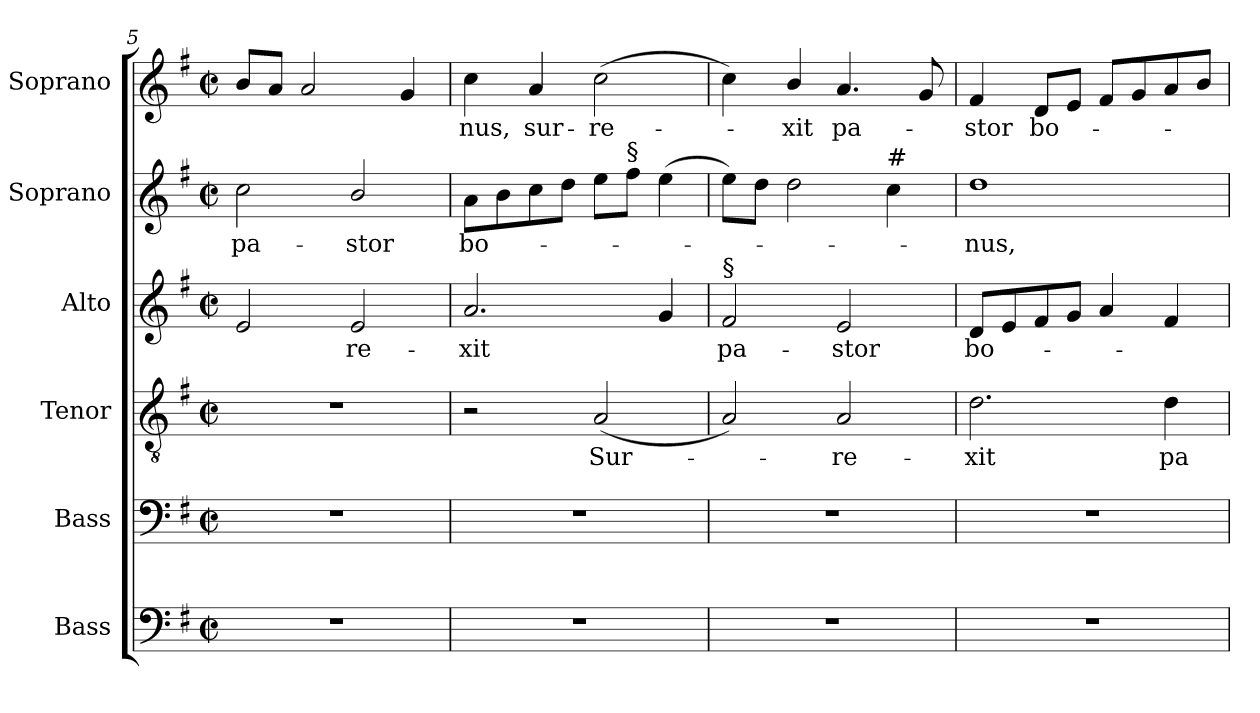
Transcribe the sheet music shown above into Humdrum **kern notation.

**kern	**kern	**kern	**text	**kern	**text	**kern	**text	**kern	**text
*part6	*part5	*part4	*part4	*part3	*part3	*part2	*part2	*part1	*part1
*staff6	*staff5	*staff4	*staff4	*staff3	*staff3	*staff2	*staff2	*staff1	*staff1
*I"Bass	*I"Bass	*I"Tenor	*	*I"Alto	*	*I"Soprano	*	*I"Soprano	*
*I'B.	*I'B.	*I'T.	*	*I'A.	*	*I'S.	*	*I'S.	*
*clefF4	*clefF4	*clefGv2	*	*clefG2	*	*clefG2	*	*clefG2	*
*	*	*ITrd7c12	*	*	*	*	*	*	*
*k[f#]	*k[f#]	*k[f#]	*	*k[f#]	*	*k[f#]	*	*k[f#]	*
*G:	*G:	*G:	*	*G:	*	*G:	*	*G:	*
*M2/2	*M2/2	*M2/2	*	*M2/2	*	*M2/2	*	*M2/2	*
*met(c|)	*met(c|)	*met(c|)	*	*met(c|)	*	*met(c|)	*	*met(c|)	*
=5	=5	=5	=5	=5	=5	=5	=5	=5	=5
!	!	!	!	!	!	!	!LO:LY:b:color=#000000	!	!
1r	1r	1r	.	2ei/	.	2cci\	pa-	8bi/L	.
.	.	.	.	.	.	.	.	8ai/J	.
.	.	.	.	.	.	.	.	2ai/	.
!	!	!	!	!	!LO:LY:b:color=#000000	!	!	!	!
!	!	!	!	!	!	!	!LO:LY:b:color=#000000	!	!
.	.	.	.	2ei/	-re-	2bi/	-stor	.	.
.	.	.	.	.	.	.	.	4gi/	.
=6	=6	=6	=6	=6	=6	=6	=6	=6	=6
!	!	!	!	!	!LO:LY:b:color=#000000	!	!	!	!
!	!	!	!	!	!	!	!LO:LY:b:color=#000000	!	!
!	!	!	!	!	!	!	!	!	!LO:LY:b:color=#000000
1r	1r	2r	.	2.ai/	-xit	8ai\L	bo-	4cci\	-nus,
.	.	.	.	.	.	8bi\	.	.	.
!	!	!	!	!	!	!	!	!	!LO:LY:b:color=#000000
.	.	.	.	.	.	8cci\	.	4ai/	sur-
.	.	.	.	.	.	8ddi\J	.	.	.
!	!	!	!LO:LY:b:color=#000000	!	!	!	!	!	!
!	!	!	!	!	!	!	!	!	!LO:LY:b:color=#000000
.	.	(2AAi/	Sur-	.	.	8eei\L	.	(2cci\	-re-
!	!	!	!	!	!	!LO:TX:a:t=§	!	!	!
.	.	.	.	.	.	8ff#i\J	.	.	.
.	.	.	.	4gi/	.	(4eei\	.	.	.
!!LO:LB:g=z
=7	=7	=7	=7	=7	=7	=7	=7	=7	=7
!	!	!	!	!LO:TX:a:t=§	!	!	!	!	!
!	!	!	!	!	!LO:LY:b:color=#000000	!	!	!	!
1r	1r	2AAi/)	.	2f#i/	pa-	8eei\L)	.	4cci\)	.
.	.	.	.	.	.	8ddi\J	.	.	.
!	!	!	!	!	!	!	!	!	!LO:LY:b:color=#000000
.	.	.	.	.	.	2ddi\	.	4bi/	-xit
!	!	!	!LO:LY:b:color=#000000	!	!	!	!	!	!
!	!	!	!	!	!LO:LY:b:color=#000000	!	!	!	!
!	!	!	!	!	!	!	!	!	!LO:LY:b:color=#000000
.	.	2AAi/	-re-	2ei/	-stor	.	.	4.ai/	pa-
!	!	!	!	!	!	!LO:TX:a:t=#	!	!	!
.	.	.	.	.	.	4cci\	.	.	.
.	.	.	.	.	.	.	.	8gi/	.
=8	=8	=8	=8	=8	=8	=8	=8	=8	=8
!	!	!	!LO:LY:b:color=#000000	!	!	!	!	!	!
!	!	!	!	!	!LO:LY:b:color=#000000	!	!	!	!
!	!	!	!	!	!	!	!LO:LY:b:color=#000000	!	!
!	!	!	!	!	!	!	!	!	!LO:LY:b:color=#000000
1r	1r	2.Di\	-xit	8di/L	bo-	1ddi	-nus,	4f#i/	-stor
.	.	.	.	8ei/	.	.	.	.	.
!	!	!	!	!	!	!	!	!	!LO:LY:b:color=#000000
.	.	.	.	8f#i/	.	.	.	8di/L	bo-
.	.	.	.	8gi/J	.	.	.	8ei/J	.
.	.	.	.	4ai/	.	.	.	8f#i/L	.
.	.	.	.	.	.	.	.	8gi/	.
!	!	!	!LO:LY:b:color=#000000	!	!	!	!	!	!
.	.	4Di\	pa-	4f#i/	.	.	.	8ai/	.
.	.	.	.	.	.	.	.	8bi/J	.
=	=	=	=	=	=	=	=	=	=
*-	*-	*-	*-	*-	*-	*-	*-	*-	*-
